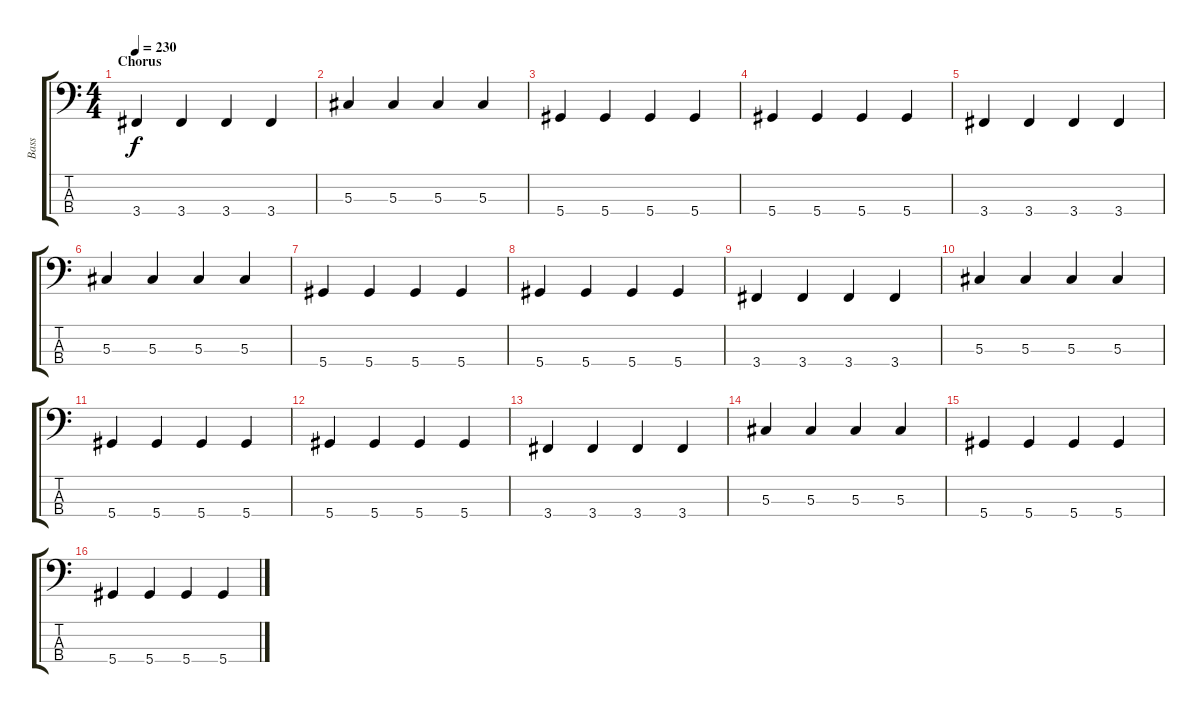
\track ("Bass" "Bass") {instrument electricbasspick}
\staff {score tabs}
\tuning (Gb2 Db2 Ab1 Eb1) {hide}
\ts (4 4)
\section ("" "Chorus")
\tempo 230
\clef f4
\ks c
3.4.4{dy f} 3.4.4 3.4.4 3.4.4 |
5.3.4 5.3.4 5.3.4 5.3.4 |
5.4.4 5.4.4 5.4.4 5.4.4 |
5.4.4 5.4.4 5.4.4 5.4.4 |
3.4.4 3.4.4 3.4.4 3.4.4 |
5.3.4 5.3.4 5.3.4 5.3.4 |
5.4.4 5.4.4 5.4.4 5.4.4 |
5.4.4 5.4.4 5.4.4 5.4.4 |
3.4.4 3.4.4 3.4.4 3.4.4 |
5.3.4 5.3.4 5.3.4 5.3.4 |
5.4.4 5.4.4 5.4.4 5.4.4 |
5.4.4 5.4.4 5.4.4 5.4.4 |
3.4.4 3.4.4 3.4.4 3.4.4 |
5.3.4 5.3.4 5.3.4 5.3.4 |
5.4.4 5.4.4 5.4.4 5.4.4 |
5.4.4 5.4.4 5.4.4 5.4.4
